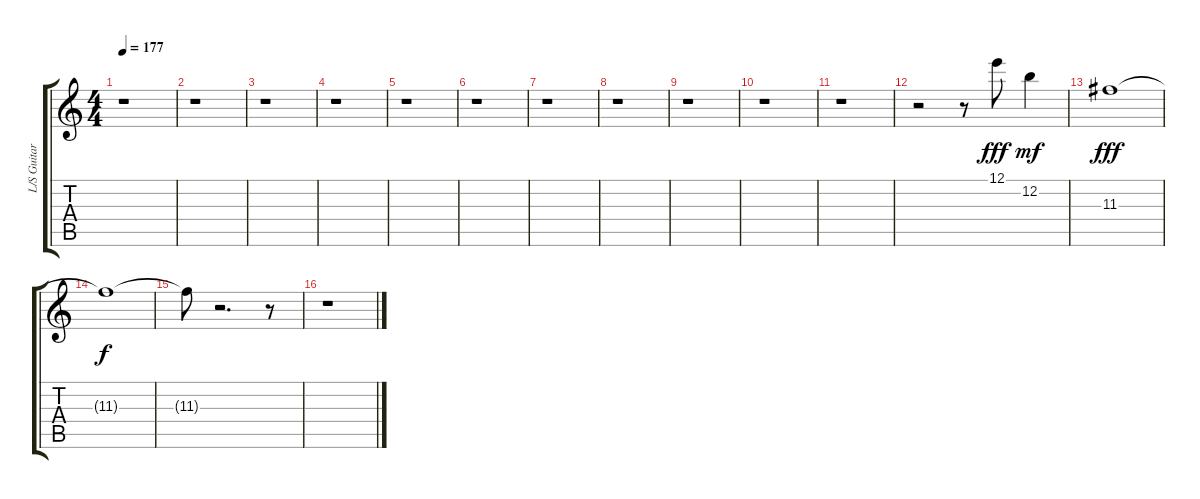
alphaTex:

\track ("L/S Guitar Echo" "L/S Guitar") {instrument overdrivenguitar}
\staff {score tabs}
\tuning (E4 B3 G3 D3 A2 E2) {hide}
\ts (4 4)
\tempo 177
\clef g2
\ks c
r.1{dy fff} |
r.1 |
r.1 |
r.1 |
r.1 |
r.1 |
r.1 |
r.1 |
r.1 |
r.1 |
r.1 |
r.2 r.8 12.1.8 12.2.4{dy mf} |
11.3.1{dy fff} |
11.3{t}.1{dy f} |
11.3{t}.8 r.2{d} r.8 |
r.1
